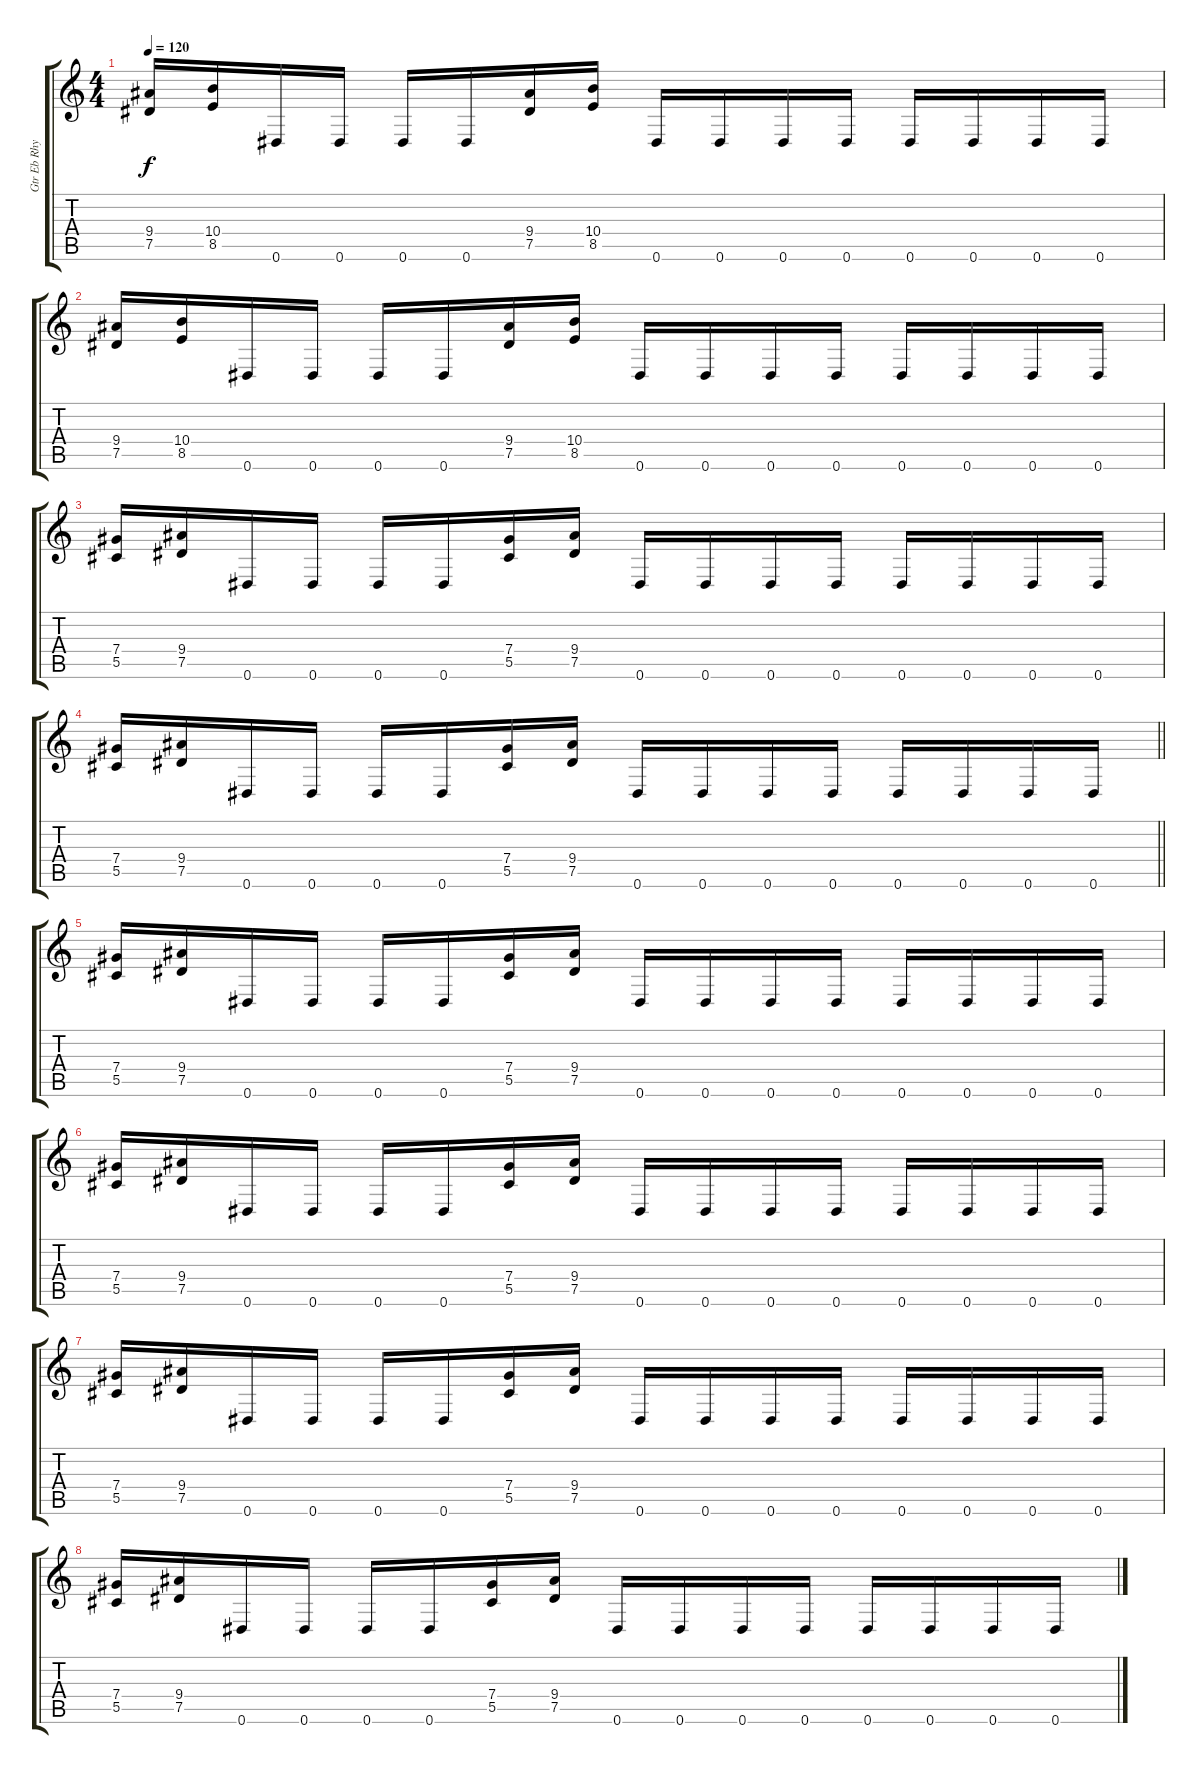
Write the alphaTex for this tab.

\track ("Gtr Eb Rhy II" "Gtr Eb Rhy") {instrument distortionguitar}
\staff {score tabs}
\tuning (Eb4 Bb3 Gb3 Db3 Ab2 Eb2) {hide}
\ts (4 4)
\tempo 120
\clef g2
\ks c
(9.4 7.5).16{dy f} (10.4 8.5).16 0.6.16 0.6.16 0.6.16 0.6.16 (9.4 7.5).16 (10.4 8.5).16 0.6.16 0.6.16 0.6.16 0.6.16 0.6.16 0.6.16 0.6.16 0.6.16 |
(9.4 7.5).16 (10.4 8.5).16 0.6.16 0.6.16 0.6.16 0.6.16 (9.4 7.5).16 (10.4 8.5).16 0.6.16 0.6.16 0.6.16 0.6.16 0.6.16 0.6.16 0.6.16 0.6.16 |
(7.4 5.5).16 (9.4 7.5).16 0.6.16 0.6.16 0.6.16 0.6.16 (7.4 5.5).16 (9.4 7.5).16 0.6.16 0.6.16 0.6.16 0.6.16 0.6.16 0.6.16 0.6.16 0.6.16 |
\barLineRight lightlight
(7.4 5.5).16 (9.4 7.5).16 0.6.16 0.6.16 0.6.16 0.6.16 (7.4 5.5).16 (9.4 7.5).16 0.6.16 0.6.16 0.6.16 0.6.16 0.6.16 0.6.16 0.6.16 0.6.16 |
(7.4 5.5).16 (9.4 7.5).16 0.6.16 0.6.16 0.6.16 0.6.16 (7.4 5.5).16 (9.4 7.5).16 0.6.16 0.6.16 0.6.16 0.6.16 0.6.16 0.6.16 0.6.16 0.6.16 |
(7.4 5.5).16 (9.4 7.5).16 0.6.16 0.6.16 0.6.16 0.6.16 (7.4 5.5).16 (9.4 7.5).16 0.6.16 0.6.16 0.6.16 0.6.16 0.6.16 0.6.16 0.6.16 0.6.16 |
(7.4 5.5).16 (9.4 7.5).16 0.6.16 0.6.16 0.6.16 0.6.16 (7.4 5.5).16 (9.4 7.5).16 0.6.16 0.6.16 0.6.16 0.6.16 0.6.16 0.6.16 0.6.16 0.6.16 |
(7.4 5.5).16 (9.4 7.5).16 0.6.16 0.6.16 0.6.16 0.6.16 (7.4 5.5).16 (9.4 7.5).16 0.6.16 0.6.16 0.6.16 0.6.16 0.6.16 0.6.16 0.6.16 0.6.16
